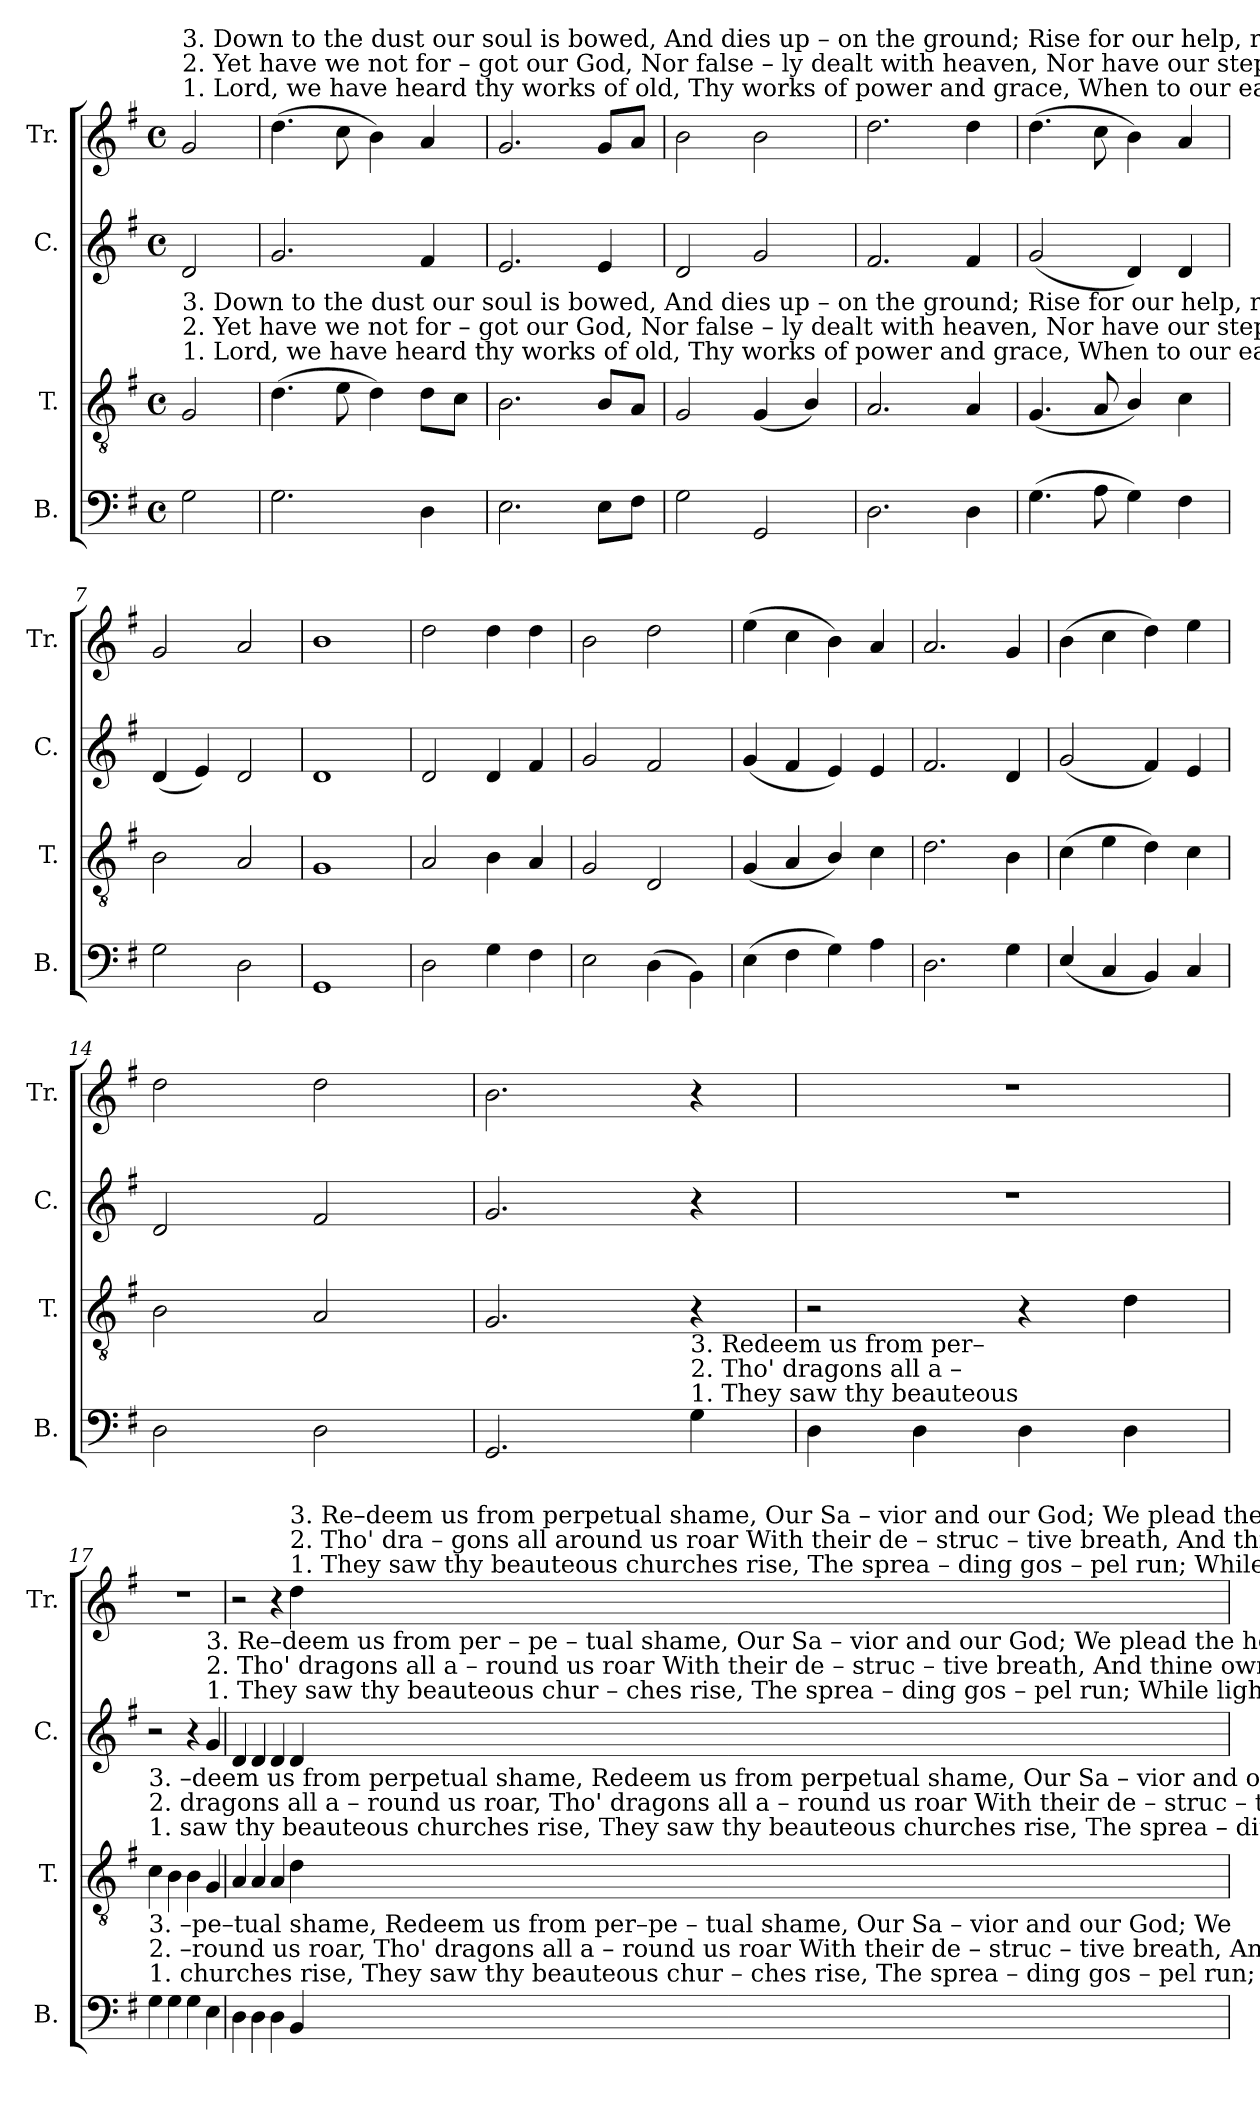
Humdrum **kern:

**kern	**kern	**kern	**kern
*part4	*part3	*part2	*part1
*staff4	*staff3	*staff2	*staff1
*I"B.	*I"T.	*I"C.	*I"Tr.
*I'B.	*I'T.	*I'C.	*I'Tr.
*clefF4	*clefGv2	*clefG2	*clefG2
*k[f#]	*k[f#]	*k[f#]	*k[f#]
*M4/4	*M4/4	*M4/4	*M4/4
*met(c)	*met(c)	*met(c)	*met(c)
*MM110	*MM110	*MM110	*MM110
=1	=1	=1	=1
!	!	!	!LO:TX:a:t=1. Lord, we           have       heard  thy   works   of    old,  Thy   works           of  power and grace,  When to our  ears  our    fa      –    thers  told   The won   –   ders  of  their  days&colon;
!	!	!	!LO:TX:a:t=2. Yet    have         we          not     for – got     our  God,  Nor  false     –     ly  dealt with heaven,  Nor  have our steps de – clined        the  road   Of   du     –   ty   thou hast given;
!	!	!	!LO:TX:a:t=3. Down  to           the         dust    our   soul   is  bowed,  And  dies            up – on  the  ground;   Rise   for  our  help, re – buke         the proud,  And  all  their  powers  confound.
!	!LO:TX:a:t=1. Lord, we           have       heard  thy   works   of    old,  Thy   works           of  power and grace,  When to our  ears  our    fa      –    thers  told   The won   –   ders  of  their  days&colon;                    They	!	!
!	!LO:TX:a:t=2. Yet    have         we          not     for – got     our  God,  Nor  false     –     ly  dealt with heaven,  Nor  have our steps de – clined        the  road   Of   du     –   ty   thou hast given;                    Tho'	!	!
!	!LO:TX:a:t=3. Down  to           the         dust    our   soul   is  bowed,  And  dies            up – on  the  ground;   Rise   for  our  help, re – buke         the proud,  And  all  their  powers  confound.                     Re –	!	!
2G!\	2G!/	2d!/	2g!/
=2	=2	=2	=2
2.G!\	(4.d!\	2.g!/	(4.dd!\
.	8e!\	.	8cc!\
.	4d!\)	.	4b!\)
4D!\	8d!\L	4f#!/	4a!/
.	8c!\J	.	.
=3	=3	=3	=3
2.E!\	2.B!\	2.e!/	2.g!/
8E!\L	8B!/L	4e!/	8g!/L
8F#!\J	8A!/J	.	8a!/J
=4	=4	=4	=4
2G!\	2G!/	2d!/	2b!\
2GG!/	(4G!/	2g!/	2b!\
.	4B!/)	.	.
=5	=5	=5	=5
2.D!\	2.A!/	2.f#!/	2.dd!\
4D!\	4A!/	4f#!/	4dd!\
=6	=6	=6	=6
(4.G!\	(4.G!/	(2g!/	(4.dd!\
8A!\	8A!/	.	8cc!\
4G!\)	4B!/)	4d!/)	4b!\)
4F#!\	4c!\	4d!/	4a!/
=7	=7	=7	=7
2G!\	2B!\	(4d!/	2g!/
.	.	4e!/)	.
2D!\	2A!/	2d!/	2a!/
=8	=8	=8	=8
1GG!	1G!	1d!	1b!
=9	=9	=9	=9
2D!\	2A!/	2d!/	2dd!\
4G!\	4B!\	4d!/	4dd!\
4F#!\	4A!/	4f#!/	4dd!\
=10	=10	=10	=10
2E!\	2G!/	2g!/	2b!\
(4D!\	2D!/	2f#!/	2dd!\
4BB!\)	.	.	.
=11	=11	=11	=11
(4E!\	(4G!/	(4g!/	(4ee!\
4F#!\	4A!/	4f#!/	4cc!\
4G!\)	4B!/)	4e!/)	4b!\)
4A!\	4c!\	4e!/	4a!/
=12	=12	=12	=12
2.D!\	2.d!\	2.f#!/	2.a!/
4G!\	4B!\	4d!/	4g!/
=13	=13	=13	=13
(4E!/	(4c!\	(2g!/	(4b!\
4C!/	4e!\	.	4cc!\
4BB!/)	4d!\)	4f#!/)	4dd!\)
4C!/	4c!\	4e!/	4ee!\
=14	=14	=14	=14
2D!\	2B!\	2d!/	2dd!\
2D!\	2A!/	2f#!/	2dd!\
=15	=15	=15	=15
2.GG!/	2.G!/	2.g!/	2.b!\
!LO:TX:a:t=1. They saw thy beauteous	!	!	!
!LO:TX:a:t=2. Tho'  dragons  all   a –	!	!	!
!LO:TX:a:t=3. Redeem  us  from  per–	!	!	!
4G!\	4r	4r	4r
=16	=16	=16	=16
4D!\	2r	1r	1r
4D!\	.	.	.
4D!\	4r	.	.
4D!\	4d!\	.	.
!!LO:LB:g=z
=17	=17	=17	=17
!	!LO:TX:a:t=1. saw thy beauteous churches rise, They saw thy beauteous churches rise, The sprea    –   ding    gos             –            pel     run;                                                                  While   light                 and	!	!
!	!LO:TX:a:t=2. dragons  all  a  – round  us roar,  Tho' dragons all a – round  us  roar   With  their          de  –  struc            –           tive    breath,                                                                And   thine                own	!	!
!	!LO:TX:a:t=3. –deem us from perpetual shame,  Redeem us from perpetual  shame,   Our  Sa      –      vior     and                          our     God;                                                                    We   plead                 the	!	!
!LO:TX:a:t=1. churches rise, They saw thy beauteous  chur  –  ches   rise,             The     sprea      –       ding    gos           –           pel        run;                                                                                                While	!	!	!
!LO:TX:a:t=2. –round us roar,  Tho' dragons all a   –  round      us     roar             With   their                de   –  struc          –          tive      breath,                                                                                              And	!	!	!
!LO:TX:a:t=3. –pe–tual shame, Redeem us from per–pe    –    tual   shame,          Our   Sa           –       vior     and                        our       God;                                                                                                  We	!	!	!
4G!\	4c!\	2r	1r
4G!\	4B!\	.	.
4G!\	4B!\	4r	.
!	!	!LO:TX:a:t=1. They saw thy beauteous chur   –   ches    rise,            The     sprea       –       ding   gos            –           pel      run;                                 While    light               and    glo         –        ry	!
!	!	!LO:TX:a:t=2. Tho'  dragons  all  a   –  round        us     roar            With    their                  de  –  struc         –           tive    breath,                              And      thine              own   hand                has	!
!	!	!LO:TX:a:t=3. Re–deem  us  from  per – pe   –  tual    shame,          Our     Sa          –         vior   and                         our     God;                                  We      plead               the    ho          –      nors	!
4E!\	4G!/	4g!/	.
=18	=18	=18	=18
4D!\	4A!/	4d!/	2r
4D!\	4A!/	4d!/	.
4D!\	4A!/	4d!/	4r
!	!	!	!LO:TX:a:t=1. They saw thy beauteous churches rise,  The  sprea      –      ding   gos            –            pel     run;    While  light             and      glo         –        ry     from                the
!	!	!	!LO:TX:a:t=2. Tho'  dra – gons  all  around  us  roar  With  their               de  –  struc         –            tive breath,    And   thine             own     hand                has   bruised             us
!	!	!	!LO:TX:a:t=3. Re–deem  us  from  perpetual  shame,  Our  Sa          –      vior     and                         our    God;     We    plead             the      ho          –        nors   of                   thy
4BB!/	4d!\	4d!/	4dd!\
=	=	=	=
*-	*-	*-	*-
